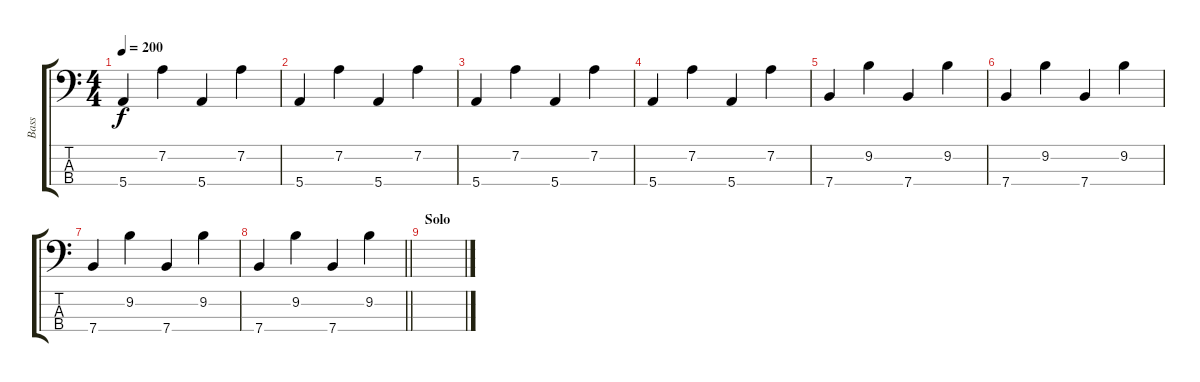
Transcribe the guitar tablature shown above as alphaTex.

\track ("Bass" "Bass") {instrument electricbassfinger}
\staff {score tabs}
\tuning (G2 D2 A1 E1) {hide}
\ts (4 4)
\tempo 200
\clef f4
\ks c
5.4.4{dy f} 7.2.4 5.4.4 7.2.4 |
5.4.4 7.2.4 5.4.4 7.2.4 |
5.4.4 7.2.4 5.4.4 7.2.4 |
5.4.4 7.2.4 5.4.4 7.2.4 |
7.4.4 9.2.4 7.4.4 9.2.4 |
7.4.4 9.2.4 7.4.4 9.2.4 |
7.4.4 9.2.4 7.4.4 9.2.4 |
\barLineRight lightlight
7.4.4 9.2.4 7.4.4 9.2.4 |
\section ("" "Solo")
